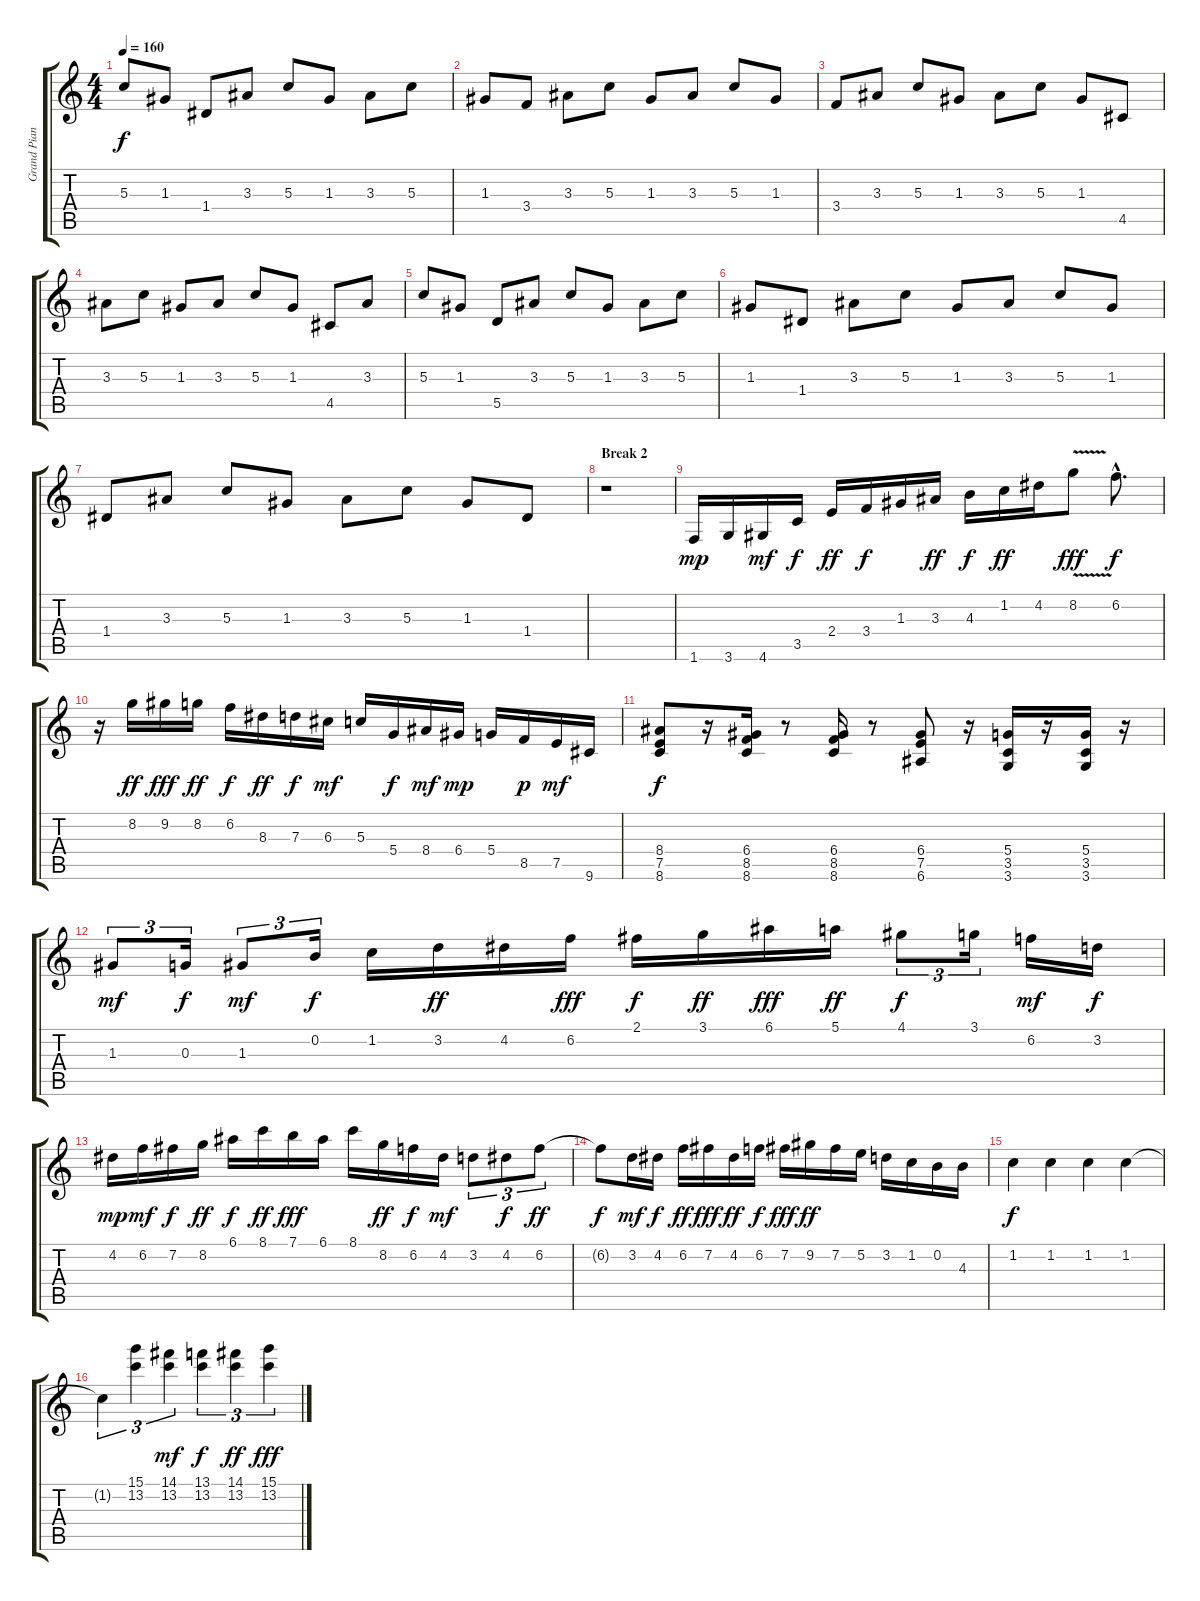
\track ("Grand Piano (R. Hand)" "Grand Pian") {instrument acousticgrandpiano}
\staff {score tabs}
\tuning (E5 B4 G4 D4 A3 E3) {hide}
\ts (4 4)
\tempo 160
\clef g2
\ks c
5.3.8{dy f} 1.3.8 1.4.8 3.3.8 5.3.8 1.3.8 3.3.8 5.3.8 |
1.3.8 3.4.8 3.3.8 5.3.8 1.3.8 3.3.8 5.3.8 1.3.8 |
3.4.8 3.3.8 5.3.8 1.3.8 3.3.8 5.3.8 1.3.8 4.5.8 |
3.3.8 5.3.8 1.3.8 3.3.8 5.3.8 1.3.8 4.5.8 3.3.8 |
5.3.8 1.3.8 5.5.8 3.3.8 5.3.8 1.3.8 3.3.8 5.3.8 |
1.3.8 1.4.8 3.3.8 5.3.8 1.3.8 3.3.8 5.3.8 1.3.8 |
1.4.8 3.3.8 5.3.8 1.3.8 3.3.8 5.3.8 1.3.8 1.4.8 |
\section ("" "Break 2")
r.1 |
1.6.16{dy mp} 3.6.16 4.6.16{dy mf} 3.5.16{dy f} 2.4.16{dy ff} 3.4.16{dy f} 1.3.16 3.3.16{dy ff} 4.3.16{dy f} 1.2.16{dy ff} 4.2.16 8.2{v}.8{dy fff} 6.2{hac}.8{d dy f} |
r.16 8.2.16{dy ff} 9.2.16{dy fff} 8.2.16{dy ff} 6.2.16{dy f} 8.3.16{dy ff} 7.3.16{dy f} 6.3.16{dy mf} 5.3.16 5.4.16{dy f} 8.4.16{dy mf} 6.4.16{dy mp} 5.4.16 8.5.16{dy p} 7.5.16{dy mf} 9.6.16 |
(8.4 7.5 8.6).8{dy f} r.16 (6.4 8.5 8.6).16 r.8 (6.4 8.5 8.6).16 r.8 (6.4 7.5 6.6).8 r.16 (5.4 3.5 3.6).16 r.16 (5.4 3.5 3.6).16 r.16 |
1.3.8{tu (3 2) dy mf volume 16} 0.3.16{tu (3 2) dy f} 1.3.8{tu (3 2) dy mf} 0.2.16{tu (3 2) dy f} 1.2.16 3.2.16{dy ff} 4.2.16 6.2.16{dy fff} 2.1.16{dy f} 3.1.16{dy ff} 6.1.16{dy fff} 5.1.16{dy ff} 4.1.8{tu (3 2) dy f} 3.1.16{tu (3 2)} 6.2.16{dy mf} 3.2.16{dy f} |
4.2.16{dy mp} 6.2.16{dy mf} 7.2.16{dy f} 8.2.16{dy ff} 6.1.16{dy f} 8.1.16{dy ff} 7.1.16{dy fff} 6.1.16 8.1.16 8.2.16{dy ff} 6.2.16{dy f} 4.2.16{dy mf} 3.2.8{tu (3 2)} 4.2.8{tu (3 2) dy f} 6.2.8{tu (3 2) dy ff} |
6.2{t}.8{dy f} 3.2.16{dy mf} 4.2.16{dy f} 6.2.16{dy ff} 7.2.16{dy fff} 4.2.16{dy ff} 6.2.16{dy f} 7.2.16{dy fff} 9.2.16{dy ff} 7.2.16 5.2.16 3.2.16 1.2.16 0.2.16 4.3.16 |
1.2.4{dy f} 1.2.4 1.2.4 1.2.4 |
1.2{t}.4{tu (3 2)} (15.1 13.2).4{tu (3 2)} (14.1 13.2).4{tu (3 2) dy mf} (13.1 13.2).4{tu (3 2) dy f} (14.1 13.2).4{tu (3 2) dy ff} (15.1 13.2).4{tu (3 2) dy fff}
